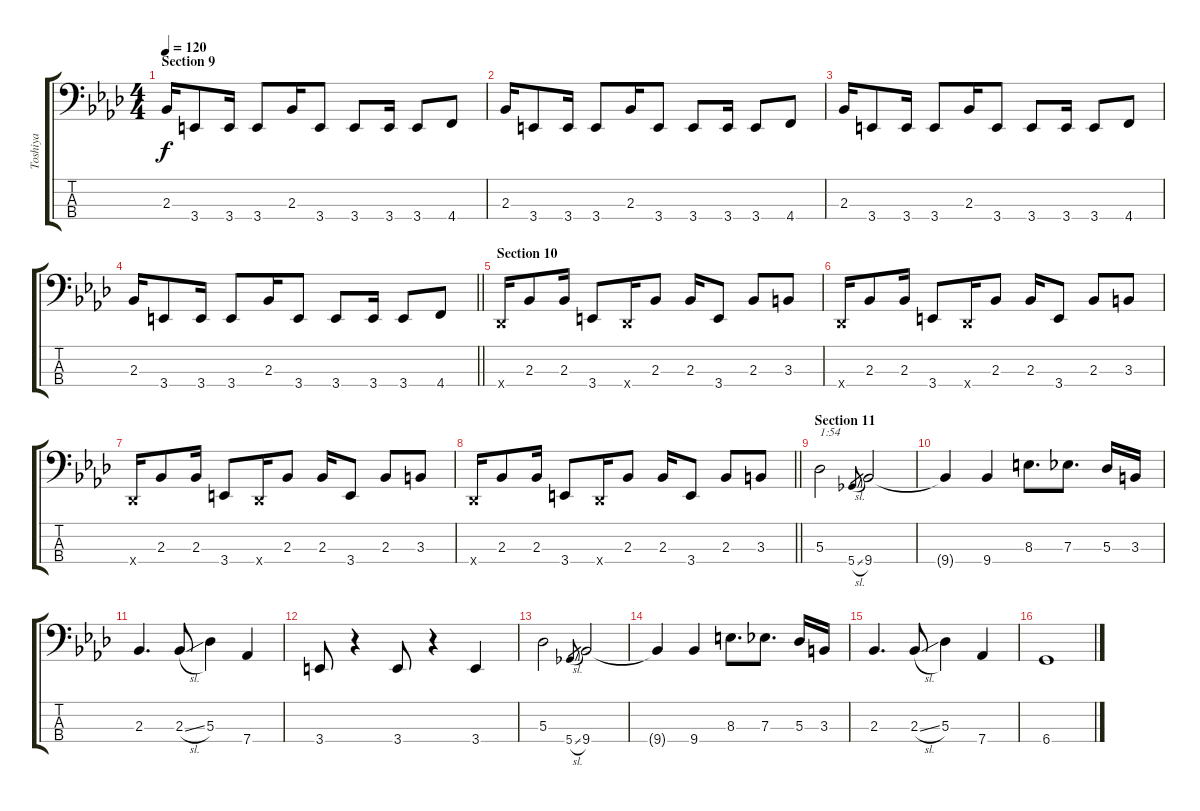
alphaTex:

\track ("Toshiya" "Toshiya") {instrument slapbass1}
\staff {score tabs}
\tuning (Gb2 Db2 Ab1 Db1) {hide}
\ts (4 4)
\section ("" "Section 9")
\tempo 120
\clef f4
\ks ab
2.3.16{dy f} 3.4.8 3.4.16 3.4.8 2.3.16 3.4.8 3.4.8 3.4.16 3.4.8 4.4.8 |
2.3.16 3.4.8 3.4.16 3.4.8 2.3.16 3.4.8 3.4.8 3.4.16 3.4.8 4.4.8 |
2.3.16 3.4.8 3.4.16 3.4.8 2.3.16 3.4.8 3.4.8 3.4.16 3.4.8 4.4.8 |
\barLineRight lightlight
2.3.16 3.4.8 3.4.16 3.4.8 2.3.16 3.4.8 3.4.8 3.4.16 3.4.8 4.4.8 |
\section ("" "Section 10")
0.4{x}.16 2.3.8 2.3.16 3.4.8 0.4{x}.16 2.3.8 2.3.16 3.4.8 2.3.8 3.3.8 |
0.4{x}.16 2.3.8 2.3.16 3.4.8 0.4{x}.16 2.3.8 2.3.16 3.4.8 2.3.8 3.3.8 |
0.4{x}.16 2.3.8 2.3.16 3.4.8 0.4{x}.16 2.3.8 2.3.16 3.4.8 2.3.8 3.3.8 |
\barLineRight lightlight
0.4{x}.16 2.3.8 2.3.16 3.4.8 0.4{x}.16 2.3.8 2.3.16 3.4.8 2.3.8 3.3.8 |
\section ("" "Section 11")
5.3.2{txt "1:54"} 5.4{sl}.8{gr} 9.4.2 |
9.4{t}.4 9.4.4 8.3.8{d} 7.3.8{d} 5.3.16 3.3.16 |
2.3.4{d} 2.3{sl}.8 5.3.4 7.4.4 |
3.4.8 r.4 3.4.8 r.4 3.4.4 |
5.3.2 5.4{sl}.8{gr} 9.4.2 |
9.4{t}.4 9.4.4 8.3.8{d} 7.3.8{d} 5.3.16 3.3.16 |
2.3.4{d} 2.3{sl}.8 5.3.4 7.4.4 |
6.4.1
